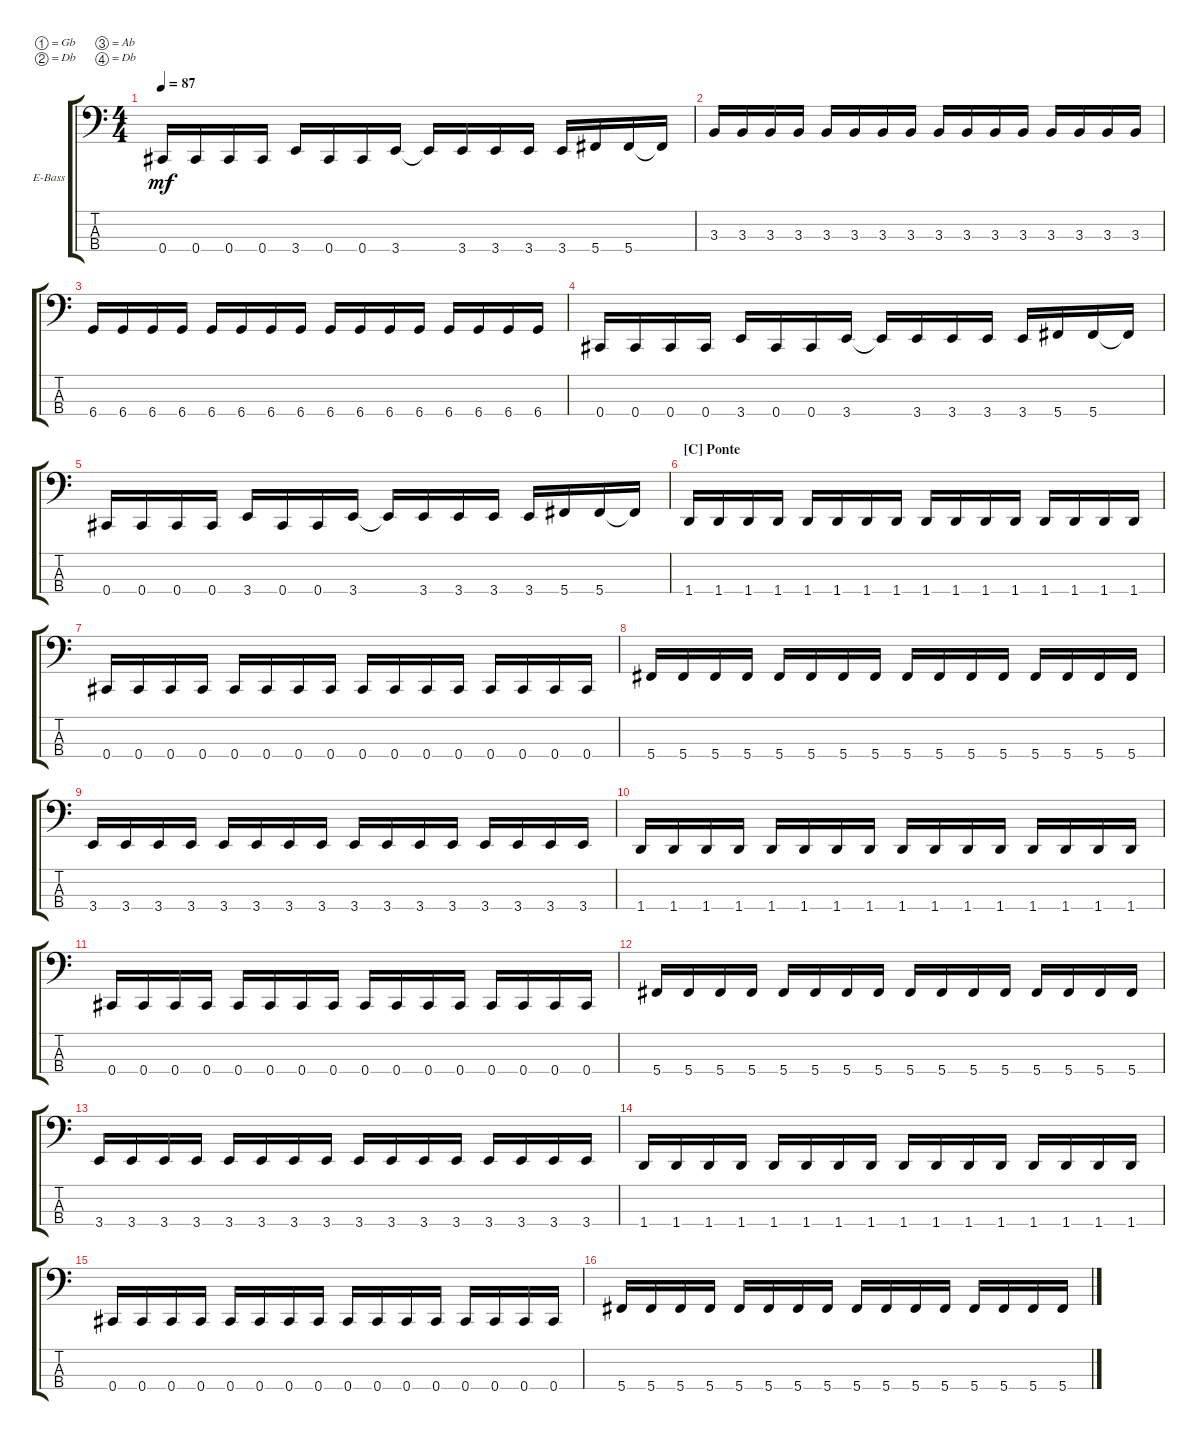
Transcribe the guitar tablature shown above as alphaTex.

\defaultSystemsLayout 4
\bracketExtendMode groupsimilarinstruments
\firstSystemTrackNameOrientation horizontal
\otherSystemsTrackNameOrientation horizontal
\track ("Electric Bass" "E-Bass") {multiBarRest instrument electricbassfinger}
\staff {score tabs}
\tuning (Gb2 Db2 Ab1 Db1)
\ts (4 4)
\tempo 87
\clef f4
\ks c
0.4.16{dy mf} 0.4.16 0.4.16 0.4.16 3.4.16 0.4.16 0.4.16 3.4.16 3.4{t}.16 3.4.16 3.4.16 3.4.16 3.4.16 5.4.16 5.4.16 5.4{t}.16 |
3.3.16 3.3.16 3.3.16 3.3.16 3.3.16 3.3.16 3.3.16 3.3.16 3.3.16 3.3.16 3.3.16 3.3.16 3.3.16 3.3.16 3.3.16 3.3.16 |
6.4.16 6.4.16 6.4.16 6.4.16 6.4.16 6.4.16 6.4.16 6.4.16 6.4.16 6.4.16 6.4.16 6.4.16 6.4.16 6.4.16 6.4.16 6.4.16 |
0.4.16 0.4.16 0.4.16 0.4.16 3.4.16 0.4.16 0.4.16 3.4.16 3.4{t}.16 3.4.16 3.4.16 3.4.16 3.4.16 5.4.16 5.4.16 5.4{t}.16 |
0.4.16 0.4.16 0.4.16 0.4.16 3.4.16 0.4.16 0.4.16 3.4.16 3.4{t}.16 3.4.16 3.4.16 3.4.16 3.4.16 5.4.16 5.4.16 5.4{t}.16 |
\section ("C" "Ponte")
1.4.16 1.4.16 1.4.16 1.4.16 1.4.16 1.4.16 1.4.16 1.4.16 1.4.16 1.4.16 1.4.16 1.4.16 1.4.16 1.4.16 1.4.16 1.4.16 |
0.4.16 0.4.16 0.4.16 0.4.16 0.4.16 0.4.16 0.4.16 0.4.16 0.4.16 0.4.16 0.4.16 0.4.16 0.4.16 0.4.16 0.4.16 0.4.16 |
5.4.16 5.4.16 5.4.16 5.4.16 5.4.16 5.4.16 5.4.16 5.4.16 5.4.16 5.4.16 5.4.16 5.4.16 5.4.16 5.4.16 5.4.16 5.4.16 |
3.4.16 3.4.16 3.4.16 3.4.16 3.4.16 3.4.16 3.4.16 3.4.16 3.4.16 3.4.16 3.4.16 3.4.16 3.4.16 3.4.16 3.4.16 3.4.16 |
1.4.16 1.4.16 1.4.16 1.4.16 1.4.16 1.4.16 1.4.16 1.4.16 1.4.16 1.4.16 1.4.16 1.4.16 1.4.16 1.4.16 1.4.16 1.4.16 |
0.4.16 0.4.16 0.4.16 0.4.16 0.4.16 0.4.16 0.4.16 0.4.16 0.4.16 0.4.16 0.4.16 0.4.16 0.4.16 0.4.16 0.4.16 0.4.16 |
5.4.16 5.4.16 5.4.16 5.4.16 5.4.16 5.4.16 5.4.16 5.4.16 5.4.16 5.4.16 5.4.16 5.4.16 5.4.16 5.4.16 5.4.16 5.4.16 |
3.4.16 3.4.16 3.4.16 3.4.16 3.4.16 3.4.16 3.4.16 3.4.16 3.4.16 3.4.16 3.4.16 3.4.16 3.4.16 3.4.16 3.4.16 3.4.16 |
1.4.16 1.4.16 1.4.16 1.4.16 1.4.16 1.4.16 1.4.16 1.4.16 1.4.16 1.4.16 1.4.16 1.4.16 1.4.16 1.4.16 1.4.16 1.4.16 |
0.4.16 0.4.16 0.4.16 0.4.16 0.4.16 0.4.16 0.4.16 0.4.16 0.4.16 0.4.16 0.4.16 0.4.16 0.4.16 0.4.16 0.4.16 0.4.16 |
5.4.16 5.4.16 5.4.16 5.4.16 5.4.16 5.4.16 5.4.16 5.4.16 5.4.16 5.4.16 5.4.16 5.4.16 5.4.16 5.4.16 5.4.16 5.4.16
